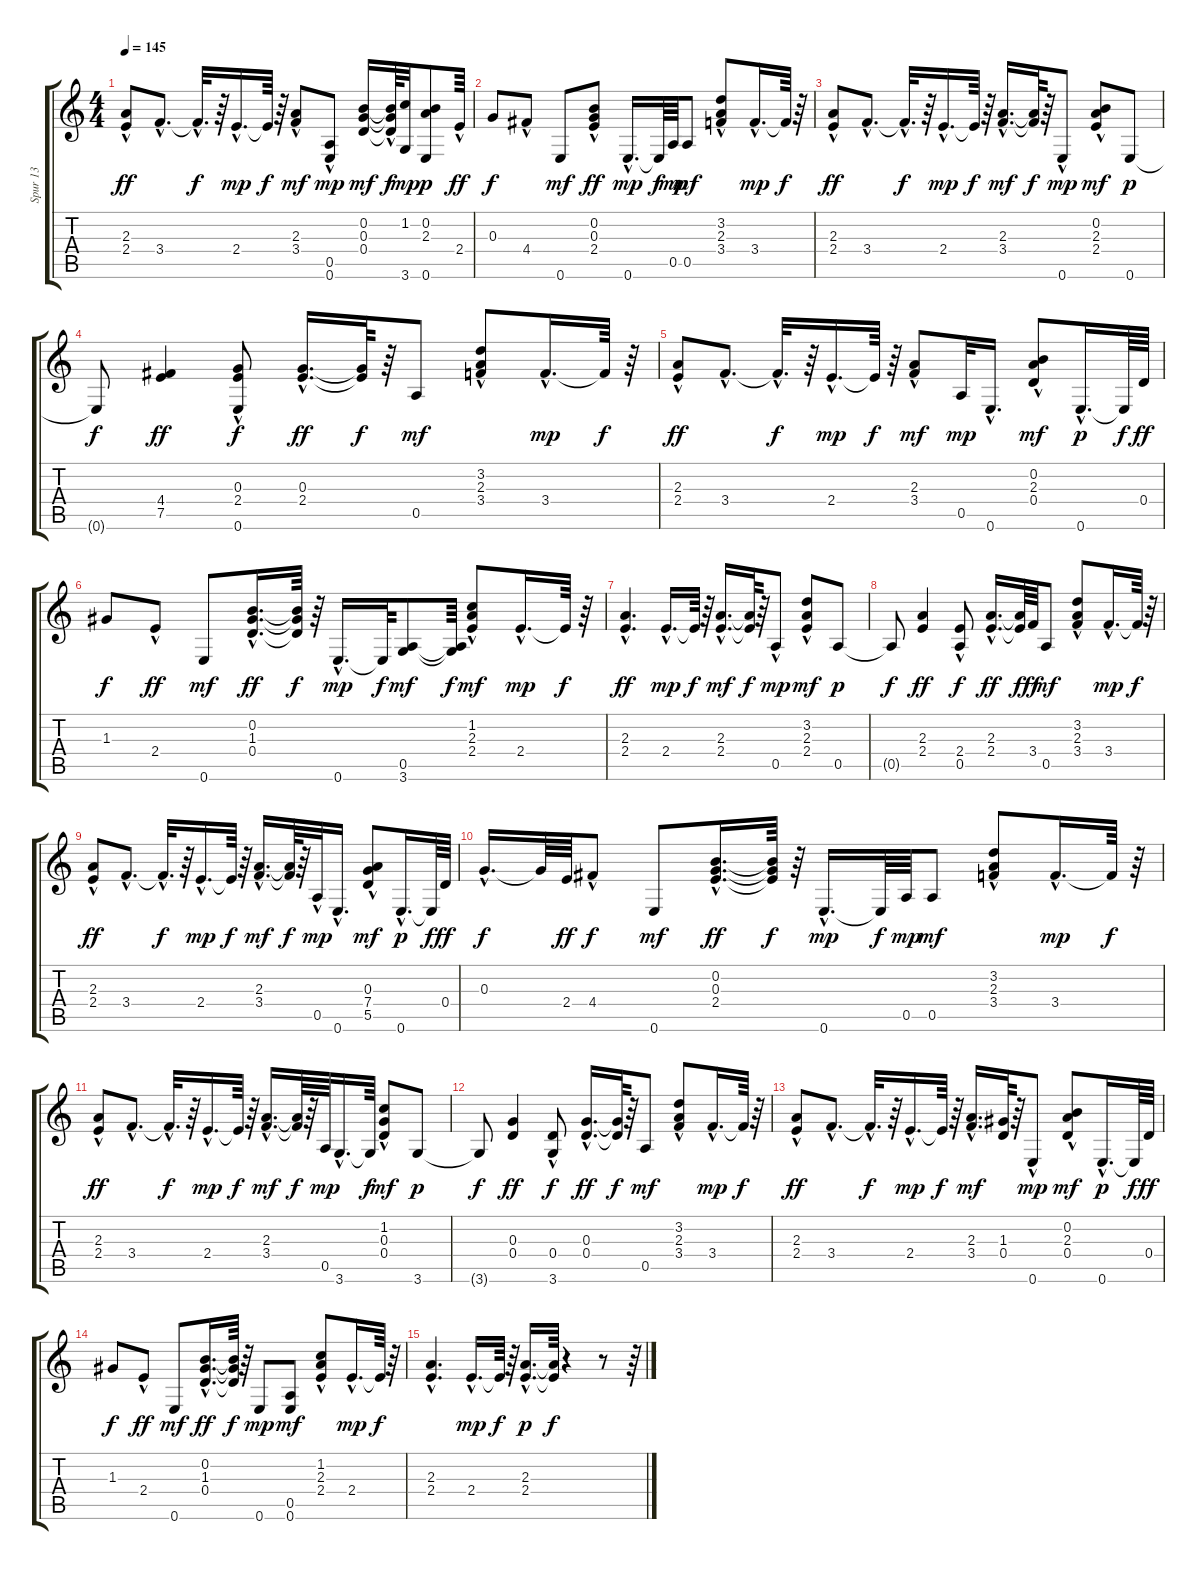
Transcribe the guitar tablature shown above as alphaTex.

\track ("Spur 13" "Spur 13") {instrument electricguitarclean}
\staff {score tabs}
\tuning (E4 B3 G3 D3 A2 E2) {hide}
\ts (4 4)
\tempo 145
\clef g2
\ks c
(2.3{hac} 2.4).8{dy ff} 3.4{hac}.8{d} 3.4{hac t}.32{d dy f} r.64 2.4{hac}.16{d dy mp} 2.4{t}.64{dy f} r.64 (2.3 3.4{hac}).8{dy mf} (0.5 0.6{hac}).8{dy mp} (0.2 0.3 0.4).16{dy mf} (0.2{hac t} 0.3{hac t} 0.4{hac t}).64{dy f} (1.2 3.6).32{dy mp} (0.2 2.3 0.6).8{dy p} 2.4{hac}.64{dy ff} |
0.3.8{dy f} 4.4{hac}.8 0.6.8{dy mf} (0.2{hac} 0.3 2.4{hac}).8{dy ff} 0.6{hac}.16{d dy mp} 0.6{t}.64{dy f} 0.5.64{dy mp} 0.5.8{dy mf} (3.2{hac} 2.3 3.4).8 3.4{hac}.16{d dy mp} 3.4{t}.64{dy f} r.64 |
(2.3{hac} 2.4).8{dy ff} 3.4{hac}.8{d} 3.4{hac t}.32{d dy f} r.64 2.4{hac}.16{d dy mp} 2.4{t}.64{dy f} r.64 (2.3{hac} 3.4{hac}).16{d dy mf} (2.3{t} 3.4{t}).64{dy f} r.64 0.6{hac}.8{dy mp} (0.2 2.3 2.4{hac}).8{dy mf} 0.6.8{dy p} |
0.6{t}.8{dy f} (4.4 7.5).4{dy ff} (0.3 2.4 0.6{hac}).8{dy f} (0.3{hac} 2.4{hac}).16{d dy ff} (0.3{t} 2.4{t}).64{dy f} r.64 0.5.8{dy mf} (3.2{hac} 2.3 3.4).8 3.4{hac}.16{d dy mp} 3.4{t}.64{dy f} r.64 |
(2.3{hac} 2.4).8{dy ff} 3.4{hac}.8{d} 3.4{hac t}.32{d dy f} r.64 2.4{hac}.16{d dy mp} 2.4{t}.64{dy f} r.64 (2.3{hac} 3.4).8{dy mf} 0.5.32{dy mp} 0.6{hac}.16{d} (0.2 2.3 0.4{hac}).8{dy mf} 0.6{hac}.16{d dy p} 0.6{t}.64{dy f} 0.4.64{dy ff} |
1.3.8{dy f} 2.4{hac}.8{dy ff} 0.6.8{dy mf} (0.2{hac} 1.3{hac} 0.4{hac}).16{d dy ff} (0.2{t} 1.3{t} 0.4{t}).64{dy f} r.64 0.6{hac}.16{d dy mp} 0.6{t}.64{dy f} (0.5 3.6).8{dy mf} (0.5{t} 3.6{t}).64{dy f} (1.2{hac} 2.3 2.4).8{dy mf} 2.4{hac}.16{d dy mp} 2.4{t}.64{dy f} r.64 |
(2.3{hac} 2.4).4{d dy ff} 2.4{hac}.16{d dy mp} 2.4{t}.64{dy f} r.64 (2.3{hac} 2.4{hac}).16{d dy mf} (2.3{t} 2.4{t}).64{dy f} r.64 0.5{hac}.8{dy mp} (3.2 2.3 2.4{hac}).8{dy mf} 0.5.8{dy p} |
0.5{t}.8{dy f} (2.3 2.4).4{dy ff} (2.4 0.5{hac}).8{dy f} (2.3{hac} 2.4{hac}).16{d dy ff} (2.3{t} 2.4{t}).64{dy f} 3.4.64{dy ff} 0.5.8{dy mf} (3.2{hac} 2.3 3.4).8 3.4{hac}.16{d dy mp} 3.4{t}.64{dy f} r.64 |
(2.3{hac} 2.4).8{dy ff} 3.4{hac}.8{d} 3.4{hac t}.32{d dy f} r.64 2.4{hac}.16{d dy mp} 2.4{t}.64{dy f} r.64 (2.3{hac} 3.4{hac}).16{d dy mf} (2.3{t} 3.4{t}).64{dy f} r.64 0.5{hac}.32{dy mp} 0.6{hac}.16{d} (0.3 7.4 5.5{hac}).8{dy mf} 0.6{hac}.16{d dy p} 0.6{t}.64{dy f} 0.4.64{dy ff} |
0.3{hac}.16{d dy f} 0.3{t}.64 2.4.64{dy ff} 4.4{hac}.8{dy f} 0.6.8{dy mf} (0.2{hac} 0.3{hac} 2.4{hac}).16{d dy ff} (0.2{t} 0.3{t} 2.4{t}).64{dy f} r.64 0.6{hac}.16{d dy mp} 0.6{t}.64{dy f} 0.5.64{dy mp} 0.5.8{dy mf} (3.2{hac} 2.3 3.4).8 3.4{hac}.16{d dy mp} 3.4{t}.64{dy f} r.64 |
(2.3{hac} 2.4).8{dy ff} 3.4{hac}.8{d} 3.4{hac t}.32{d dy f} r.64 2.4{hac}.16{d dy mp} 2.4{t}.64{dy f} r.64 (2.3{hac} 3.4{hac}).16{d dy mf} (2.3{t} 3.4{t}).64{dy f} r.64 0.5.64{dy mp} 3.6{hac}.16{d} 3.6{t}.64{dy f} (1.2 0.3 0.4{hac}).8{dy mf} 3.6.8{dy p} |
3.6{t}.8{dy f} (0.3 0.4).4{dy ff} (0.4 3.6{hac}).8{dy f} (0.3{hac} 0.4{hac}).16{d dy ff} (0.3{t} 0.4{t}).64{dy f} r.64 0.5.8{dy mf} (3.2{hac} 2.3 3.4).8 3.4{hac}.16{d dy mp} 3.4{t}.64{dy f} r.64 |
(2.3{hac} 2.4).8{dy ff} 3.4{hac}.8{d} 3.4{hac t}.32{d dy f} r.64 2.4{hac}.16{d dy mp} 2.4{t}.64{dy f} r.64 (2.3{hac} 3.4{hac}).16{d dy mf} (1.3 0.4).64 r.64 0.6{hac}.8{dy mp} (0.2 2.3 0.4{hac}).8{dy mf} 0.6{hac}.16{d dy p} 0.6{t}.64{dy f} 0.4.64{dy ff} |
1.3.8{dy f} 2.4{hac}.8{dy ff} 0.6.8{dy mf} (0.2{hac} 1.3{hac} 0.4{hac}).16{d dy ff} (0.2{t} 1.3{t} 0.4{t}).64{dy f} r.64 0.6.8{dy mp} (0.5 0.6).8{dy mf} (1.2{hac} 2.3 2.4).8 2.4{hac}.16{d dy mp} 2.4{t}.64{dy f} r.64 |
(2.3{hac} 2.4).4{d} 2.4{hac}.16{d dy mp} 2.4{t}.64{dy f} r.64 (2.3{hac} 2.4{hac}).16{d dy p} (2.3{t} 2.4{t}).64{dy f} r.4 r.8 r.64
